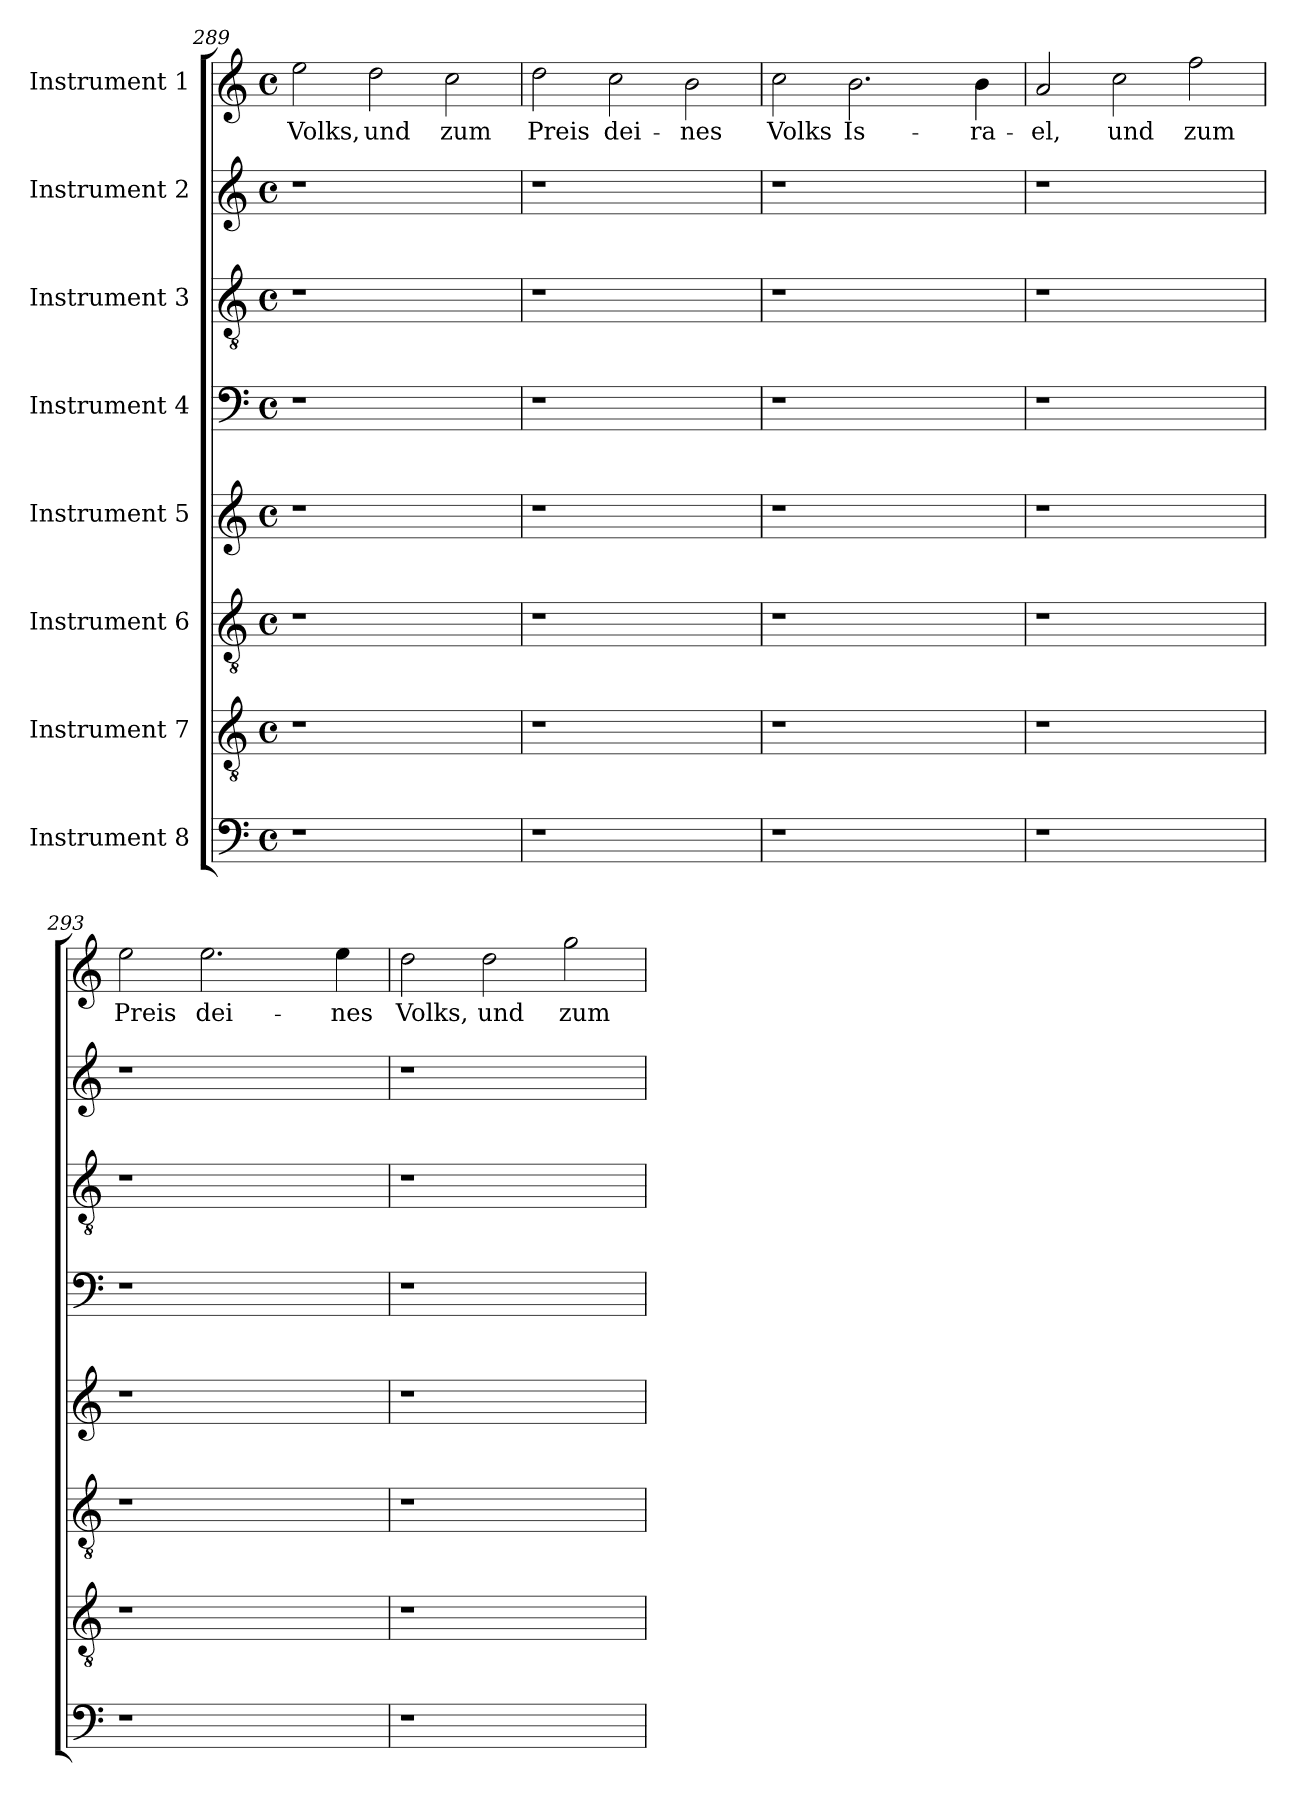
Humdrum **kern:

**kern	**kern	**kern	**kern	**kern	**kern	**kern	**kern	**text
*part8	*part7	*part6	*part5	*part4	*part3	*part2	*part1	*part1
*staff8	*staff7	*staff6	*staff5	*staff4	*staff3	*staff2	*staff1	*staff1
*I"Instrument 8	*I"Instrument 7	*I"Instrument 6	*I"Instrument 5	*I"Instrument 4	*I"Instrument 3	*I"Instrument 2	*I"Instrument 1	*
*clefF4	*clefGv2	*clefGv2	*clefG2	*clefF4	*clefGv2	*clefG2	*clefG2	*
*M4/4	*M4/4	*M4/4	*M4/4	*M4/4	*M4/4	*M4/4	*M4/4	*
*met(c)	*met(c)	*met(c)	*met(c)	*met(c)	*met(c)	*met(c)	*met(c)	*
=289	=289	=289	=289	=289	=289	=289	=289	=289
!	!	!	!	!	!	!	!	!LO:LY:b:cj
1r	1r	1r	1r	1r	1r	1r	2ee\	Volks,
!	!	!	!	!	!	!	!	!LO:LY:b:cj
.	.	.	.	.	.	.	2dd\	und
!	!	!	!	!	!	!	!	!LO:LY:b:cj
2ryy	2ryy	2ryy	2ryy	2ryy	2ryy	2ryy	2cc\	zum
=290	=290	=290	=290	=290	=290	=290	=290	=290
!	!	!	!	!	!	!	!	!LO:LY:b:cj
1r	1r	1r	1r	1r	1r	1r	2dd\	Preis
!	!	!	!	!	!	!	!	!LO:LY:b:cj
.	.	.	.	.	.	.	2cc\	dei-
!	!	!	!	!	!	!	!	!LO:LY:b:cj
2ryy	2ryy	2ryy	2ryy	2ryy	2ryy	2ryy	2b\	-nes
=291	=291	=291	=291	=291	=291	=291	=291	=291
!	!	!	!	!	!	!	!	!LO:LY:b:cj
1r	1r	1r	1r	1r	1r	1r	2cc\	Volks
!	!	!	!	!	!	!	!	!LO:LY:b:cj
.	.	.	.	.	.	.	2.b\	Is-
2ryy	2ryy	2ryy	2ryy	2ryy	2ryy	2ryy	.	.
!	!	!	!	!	!	!	!	!LO:LY:b:cj
.	.	.	.	.	.	.	4b\	-ra-
=292	=292	=292	=292	=292	=292	=292	=292	=292
!	!	!	!	!	!	!	!	!LO:LY:b:cj
1r	1r	1r	1r	1r	1r	1r	2a/	-el,
!	!	!	!	!	!	!	!	!LO:LY:b:cj
.	.	.	.	.	.	.	2cc\	und
!	!	!	!	!	!	!	!	!LO:LY:b:cj
2ryy	2ryy	2ryy	2ryy	2ryy	2ryy	2ryy	2ff\	zum
=293	=293	=293	=293	=293	=293	=293	=293	=293
!	!	!	!	!	!	!	!	!LO:LY:b:cj
1r	1r	1r	1r	1r	1r	1r	2ee\	Preis
!	!	!	!	!	!	!	!	!LO:LY:b:cj
.	.	.	.	.	.	.	2.ee\	dei-
2ryy	2ryy	2ryy	2ryy	2ryy	2ryy	2ryy	.	.
!	!	!	!	!	!	!	!	!LO:LY:b:cj
.	.	.	.	.	.	.	4ee\	-nes
=294	=294	=294	=294	=294	=294	=294	=294	=294
!	!	!	!	!	!	!	!	!LO:LY:b:cj
1r	1r	1r	1r	1r	1r	1r	2dd\	Volks,
!	!	!	!	!	!	!	!	!LO:LY:b:cj
.	.	.	.	.	.	.	2dd\	und
!	!	!	!	!	!	!	!	!LO:LY:b:cj
2ryy	2ryy	2ryy	2ryy	2ryy	2ryy	2ryy	2gg\	zum
=	=	=	=	=	=	=	=	=
*-	*-	*-	*-	*-	*-	*-	*-	*-
